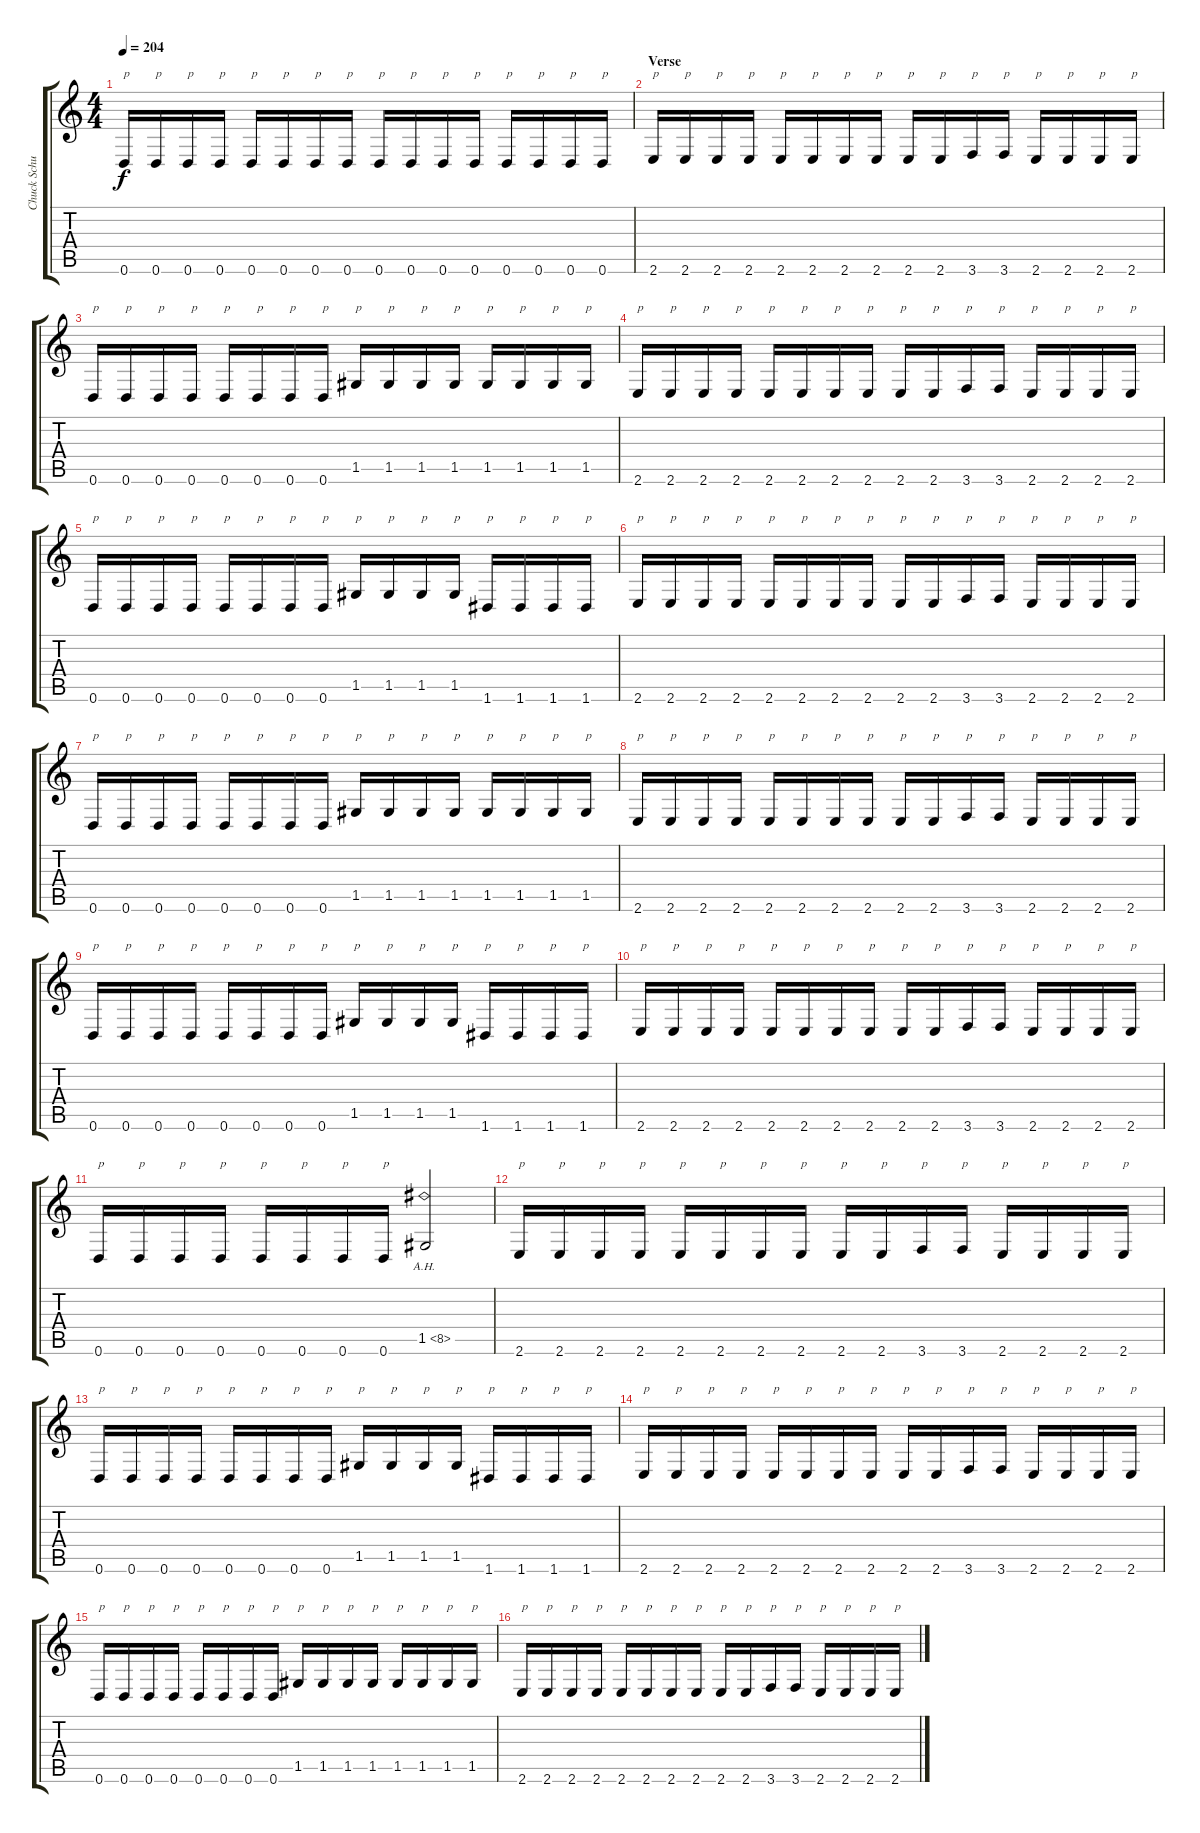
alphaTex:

\track ("Chuck Schuldiner" "Chuck Schu") {instrument distortionguitar}
\staff {score tabs}
\tuning (D4 A3 F3 C3 G2 D2) {hide}
\ts (4 4)
\tempo 204
\clef g2
\ks c
0.6.16{txt "p" dy f} 0.6.16{txt "p"} 0.6.16{txt "p"} 0.6.16{txt "p"} 0.6.16{txt "p"} 0.6.16{txt "p"} 0.6.16{txt "p"} 0.6.16{txt "p"} 0.6.16{txt "p"} 0.6.16{txt "p"} 0.6.16{txt "p"} 0.6.16{txt "p"} 0.6.16{txt "p"} 0.6.16{txt "p"} 0.6.16{txt "p"} 0.6.16{txt "p"} |
\section ("" "Verse")
2.6.16{txt "p"} 2.6.16{txt "p"} 2.6.16{txt "p"} 2.6.16{txt "p"} 2.6.16{txt "p"} 2.6.16{txt "p"} 2.6.16{txt "p"} 2.6.16{txt "p"} 2.6.16{txt "p"} 2.6.16{txt "p"} 3.6.16{txt "p"} 3.6.16{txt "p"} 2.6.16{txt "p"} 2.6.16{txt "p"} 2.6.16{txt "p"} 2.6.16{txt "p"} |
0.6.16{txt "p"} 0.6.16{txt "p"} 0.6.16{txt "p"} 0.6.16{txt "p"} 0.6.16{txt "p"} 0.6.16{txt "p"} 0.6.16{txt "p"} 0.6.16{txt "p"} 1.5.16{txt "p"} 1.5.16{txt "p"} 1.5.16{txt "p"} 1.5.16{txt "p"} 1.5.16{txt "p"} 1.5.16{txt "p"} 1.5.16{txt "p"} 1.5.16{txt "p"} |
2.6.16{txt "p"} 2.6.16{txt "p"} 2.6.16{txt "p"} 2.6.16{txt "p"} 2.6.16{txt "p"} 2.6.16{txt "p"} 2.6.16{txt "p"} 2.6.16{txt "p"} 2.6.16{txt "p"} 2.6.16{txt "p"} 3.6.16{txt "p"} 3.6.16{txt "p"} 2.6.16{txt "p"} 2.6.16{txt "p"} 2.6.16{txt "p"} 2.6.16{txt "p"} |
0.6.16{txt "p"} 0.6.16{txt "p"} 0.6.16{txt "p"} 0.6.16{txt "p"} 0.6.16{txt "p"} 0.6.16{txt "p"} 0.6.16{txt "p"} 0.6.16{txt "p"} 1.5.16{txt "p"} 1.5.16{txt "p"} 1.5.16{txt "p"} 1.5.16{txt "p"} 1.6.16{txt "p"} 1.6.16{txt "p"} 1.6.16{txt "p"} 1.6.16{txt "p"} |
2.6.16{txt "p"} 2.6.16{txt "p"} 2.6.16{txt "p"} 2.6.16{txt "p"} 2.6.16{txt "p"} 2.6.16{txt "p"} 2.6.16{txt "p"} 2.6.16{txt "p"} 2.6.16{txt "p"} 2.6.16{txt "p"} 3.6.16{txt "p"} 3.6.16{txt "p"} 2.6.16{txt "p"} 2.6.16{txt "p"} 2.6.16{txt "p"} 2.6.16{txt "p"} |
0.6.16{txt "p"} 0.6.16{txt "p"} 0.6.16{txt "p"} 0.6.16{txt "p"} 0.6.16{txt "p"} 0.6.16{txt "p"} 0.6.16{txt "p"} 0.6.16{txt "p"} 1.5.16{txt "p"} 1.5.16{txt "p"} 1.5.16{txt "p"} 1.5.16{txt "p"} 1.5.16{txt "p"} 1.5.16{txt "p"} 1.5.16{txt "p"} 1.5.16{txt "p"} |
2.6.16{txt "p"} 2.6.16{txt "p"} 2.6.16{txt "p"} 2.6.16{txt "p"} 2.6.16{txt "p"} 2.6.16{txt "p"} 2.6.16{txt "p"} 2.6.16{txt "p"} 2.6.16{txt "p"} 2.6.16{txt "p"} 3.6.16{txt "p"} 3.6.16{txt "p"} 2.6.16{txt "p"} 2.6.16{txt "p"} 2.6.16{txt "p"} 2.6.16{txt "p"} |
0.6.16{txt "p"} 0.6.16{txt "p"} 0.6.16{txt "p"} 0.6.16{txt "p"} 0.6.16{txt "p"} 0.6.16{txt "p"} 0.6.16{txt "p"} 0.6.16{txt "p"} 1.5.16{txt "p"} 1.5.16{txt "p"} 1.5.16{txt "p"} 1.5.16{txt "p"} 1.6.16{txt "p"} 1.6.16{txt "p"} 1.6.16{txt "p"} 1.6.16{txt "p"} |
2.6.16{txt "p"} 2.6.16{txt "p"} 2.6.16{txt "p"} 2.6.16{txt "p"} 2.6.16{txt "p"} 2.6.16{txt "p"} 2.6.16{txt "p"} 2.6.16{txt "p"} 2.6.16{txt "p"} 2.6.16{txt "p"} 3.6.16{txt "p"} 3.6.16{txt "p"} 2.6.16{txt "p"} 2.6.16{txt "p"} 2.6.16{txt "p"} 2.6.16{txt "p"} |
0.6.16{txt "p"} 0.6.16{txt "p"} 0.6.16{txt "p"} 0.6.16{txt "p"} 0.6.16{txt "p"} 0.6.16{txt "p"} 0.6.16{txt "p"} 0.6.16{txt "p"} 1.5{ah 7}.2 |
2.6.16{txt "p"} 2.6.16{txt "p"} 2.6.16{txt "p"} 2.6.16{txt "p"} 2.6.16{txt "p"} 2.6.16{txt "p"} 2.6.16{txt "p"} 2.6.16{txt "p"} 2.6.16{txt "p"} 2.6.16{txt "p"} 3.6.16{txt "p"} 3.6.16{txt "p"} 2.6.16{txt "p"} 2.6.16{txt "p"} 2.6.16{txt "p"} 2.6.16{txt "p"} |
0.6.16{txt "p"} 0.6.16{txt "p"} 0.6.16{txt "p"} 0.6.16{txt "p"} 0.6.16{txt "p"} 0.6.16{txt "p"} 0.6.16{txt "p"} 0.6.16{txt "p"} 1.5.16{txt "p"} 1.5.16{txt "p"} 1.5.16{txt "p"} 1.5.16{txt "p"} 1.6.16{txt "p"} 1.6.16{txt "p"} 1.6.16{txt "p"} 1.6.16{txt "p"} |
2.6.16{txt "p"} 2.6.16{txt "p"} 2.6.16{txt "p"} 2.6.16{txt "p"} 2.6.16{txt "p"} 2.6.16{txt "p"} 2.6.16{txt "p"} 2.6.16{txt "p"} 2.6.16{txt "p"} 2.6.16{txt "p"} 3.6.16{txt "p"} 3.6.16{txt "p"} 2.6.16{txt "p"} 2.6.16{txt "p"} 2.6.16{txt "p"} 2.6.16{txt "p"} |
0.6.16{txt "p"} 0.6.16{txt "p"} 0.6.16{txt "p"} 0.6.16{txt "p"} 0.6.16{txt "p"} 0.6.16{txt "p"} 0.6.16{txt "p"} 0.6.16{txt "p"} 1.5.16{txt "p"} 1.5.16{txt "p"} 1.5.16{txt "p"} 1.5.16{txt "p"} 1.5.16{txt "p"} 1.5.16{txt "p"} 1.5.16{txt "p"} 1.5.16{txt "p"} |
2.6.16{txt "p"} 2.6.16{txt "p"} 2.6.16{txt "p"} 2.6.16{txt "p"} 2.6.16{txt "p"} 2.6.16{txt "p"} 2.6.16{txt "p"} 2.6.16{txt "p"} 2.6.16{txt "p"} 2.6.16{txt "p"} 3.6.16{txt "p"} 3.6.16{txt "p"} 2.6.16{txt "p"} 2.6.16{txt "p"} 2.6.16{txt "p"} 2.6.16{txt "p"}
